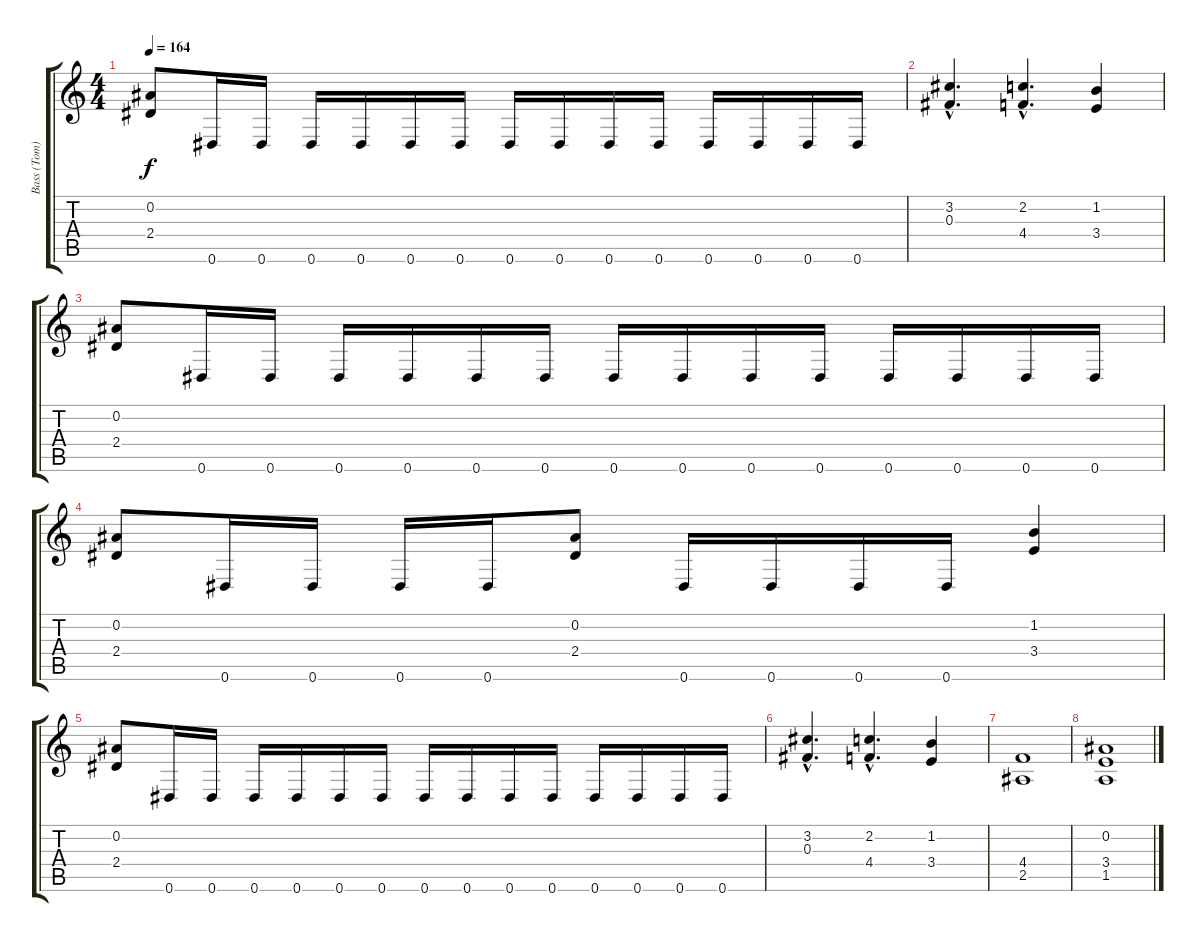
\track ("Bass (Tom)" "Bass (Tom)") {instrument electricbasspick}
\staff {score tabs}
\tuning (Eb4 Bb3 Gb3 Db3 Ab2 Eb2) {hide}
\ts (4 4)
\tempo 164
\clef g2
\ks c
(0.2 2.4).8{dy f} 0.6.16 0.6.16 0.6.16 0.6.16 0.6.16 0.6.16 0.6.16 0.6.16 0.6.16 0.6.16 0.6.16 0.6.16 0.6.16 0.6.16 |
(3.2{hac} 0.3{hac}).4{d} (2.2{hac} 4.4{hac}).4{d} (1.2 3.4).4 |
(0.2 2.4).8 0.6.16 0.6.16 0.6.16 0.6.16 0.6.16 0.6.16 0.6.16 0.6.16 0.6.16 0.6.16 0.6.16 0.6.16 0.6.16 0.6.16 |
(0.2 2.4).8 0.6.16 0.6.16 0.6.16 0.6.16 (0.2 2.4).8 0.6.16 0.6.16 0.6.16 0.6.16 (1.2 3.4).4 |
(0.2 2.4).8 0.6.16 0.6.16 0.6.16 0.6.16 0.6.16 0.6.16 0.6.16 0.6.16 0.6.16 0.6.16 0.6.16 0.6.16 0.6.16 0.6.16 |
(3.2{hac} 0.3{hac}).4{d} (2.2{hac} 4.4{hac}).4{d} (1.2 3.4).4 |
(4.4 2.5).1 |
(0.2 3.4 1.5).1
